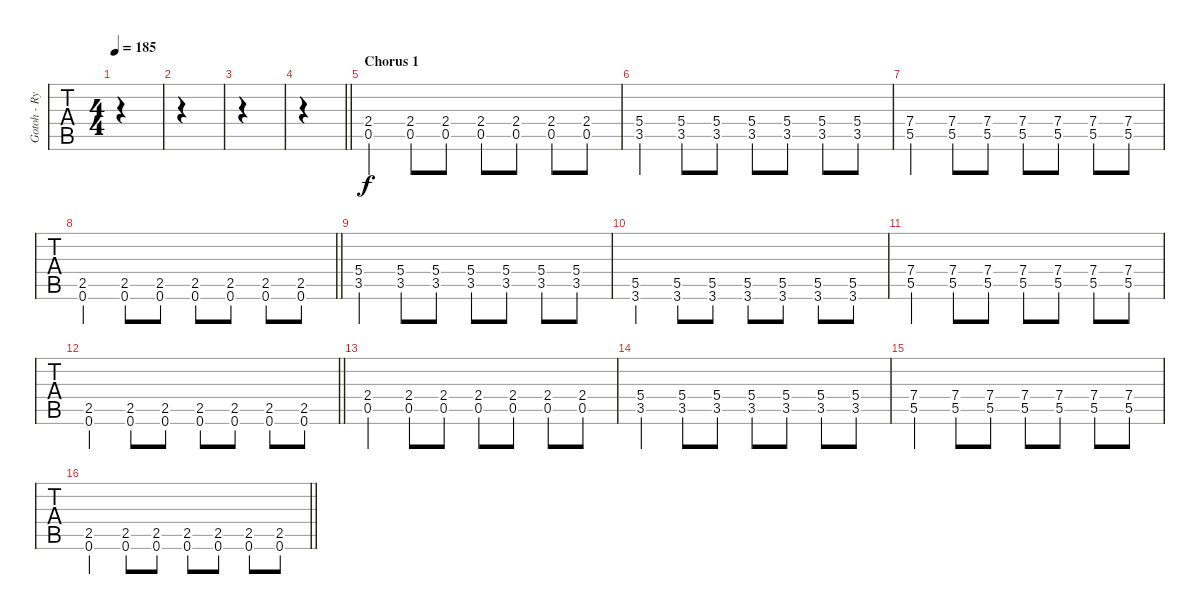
\track ("Gotoh - Rythm guitar" "Gotoh - Ry") {instrument distortionguitar}
\staff {tabs}
\tuning (E4 B3 G3 D3 A2 E2) {hide}
\ts (4 4)
\tempo 185
\clef g2
\ks c
|
|
|
\barLineRight lightlight
|
\section ("" "Chorus 1")
(2.4 0.5).4 (2.4 0.5).8 (2.4 0.5).8 (2.4 0.5).8 (2.4 0.5).8 (2.4 0.5).8 (2.4 0.5).8 |
(5.4 3.5).4 (5.4 3.5).8 (5.4 3.5).8 (5.4 3.5).8 (5.4 3.5).8 (5.4 3.5).8 (5.4 3.5).8 |
(7.4 5.5).4 (7.4 5.5).8 (7.4 5.5).8 (7.4 5.5).8 (7.4 5.5).8 (7.4 5.5).8 (7.4 5.5).8 |
\barLineRight lightlight
(2.5 0.6).4 (2.5 0.6).8 (2.5 0.6).8 (2.5 0.6).8 (2.5 0.6).8 (2.5 0.6).8 (2.5 0.6).8 |
(5.4 3.5).4 (5.4 3.5).8 (5.4 3.5).8 (5.4 3.5).8 (5.4 3.5).8 (5.4 3.5).8 (5.4 3.5).8 |
(5.5 3.6).4 (5.5 3.6).8 (5.5 3.6).8 (5.5 3.6).8 (5.5 3.6).8 (5.5 3.6).8 (5.5 3.6).8 |
(7.4 5.5).4 (7.4 5.5).8 (7.4 5.5).8 (7.4 5.5).8 (7.4 5.5).8 (7.4 5.5).8 (7.4 5.5).8 |
\barLineRight lightlight
(2.5 0.6).4 (2.5 0.6).8 (2.5 0.6).8 (2.5 0.6).8 (2.5 0.6).8 (2.5 0.6).8 (2.5 0.6).8 |
(2.4 0.5).4 (2.4 0.5).8 (2.4 0.5).8 (2.4 0.5).8 (2.4 0.5).8 (2.4 0.5).8 (2.4 0.5).8 |
(5.4 3.5).4 (5.4 3.5).8 (5.4 3.5).8 (5.4 3.5).8 (5.4 3.5).8 (5.4 3.5).8 (5.4 3.5).8 |
(7.4 5.5).4 (7.4 5.5).8 (7.4 5.5).8 (7.4 5.5).8 (7.4 5.5).8 (7.4 5.5).8 (7.4 5.5).8 |
\barLineRight lightlight
(2.5 0.6).4 (2.5 0.6).8 (2.5 0.6).8 (2.5 0.6).8 (2.5 0.6).8 (2.5 0.6).8 (2.5 0.6).8
